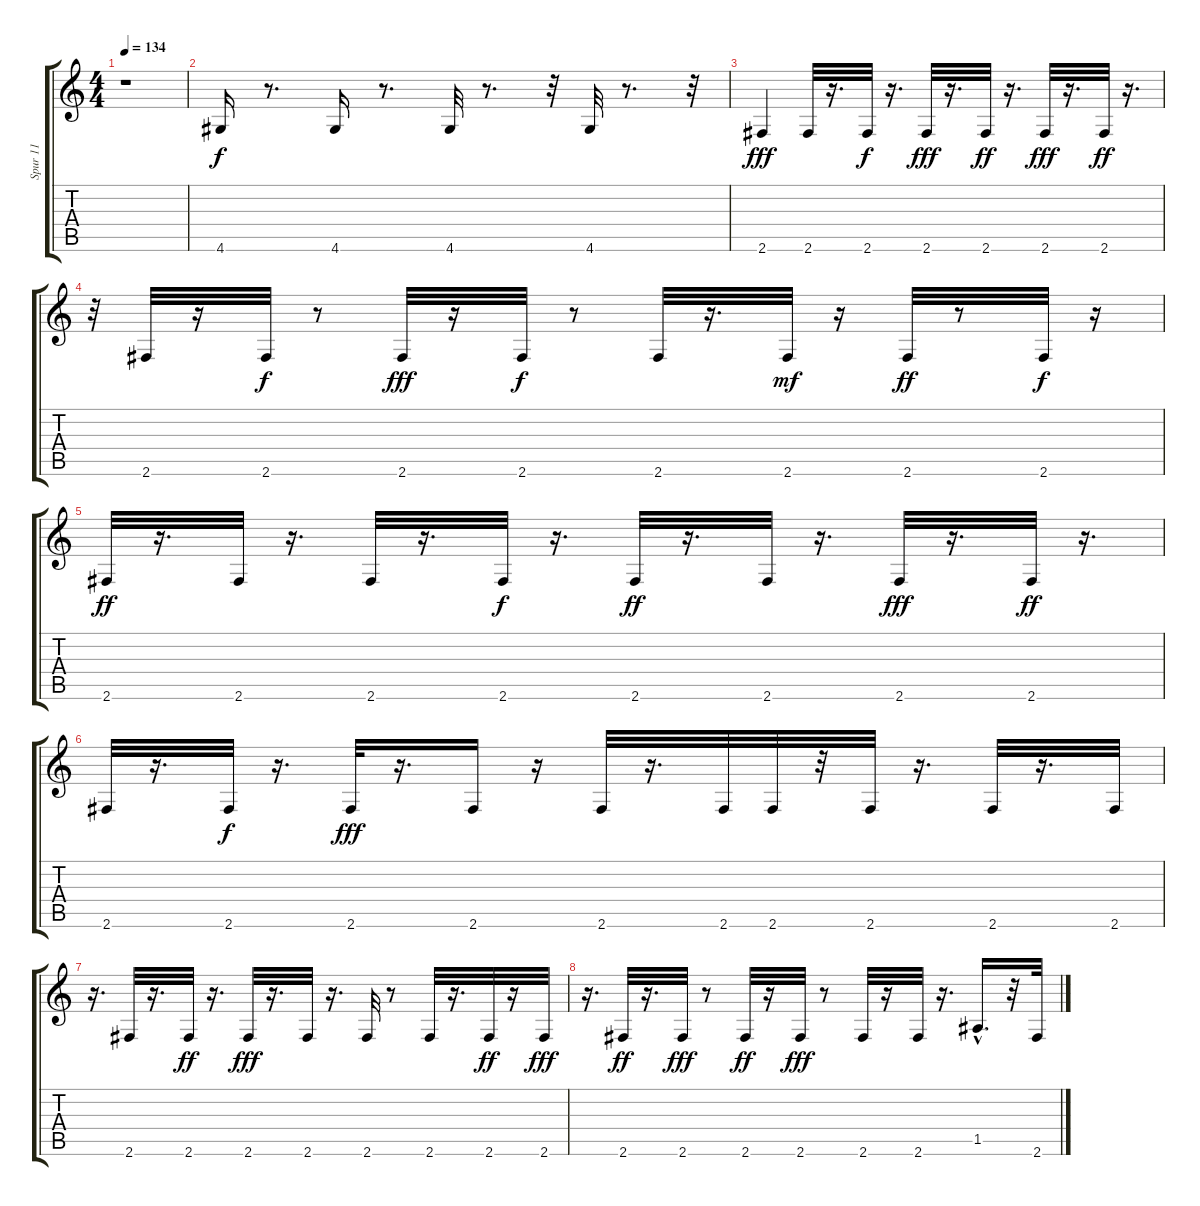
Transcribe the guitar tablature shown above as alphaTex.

\track ("Spur 11" "Spur 11") {instrument acousticguitarnylon}
\staff {score tabs}
\tuning (E4 B3 G3 D3 A2 E2) {hide}
\ts (4 4)
\tempo 134
\clef g2
\ks c
r.1{dy f instrument acousticguitarnylon} |
4.6.16 r.8{d} 4.6.16 r.8{d} 4.6.32 r.8{d} r.32 4.6.32 r.8{d} r.32 |
2.6.4{dy fff} 2.6.32 r.16{d} 2.6.32{dy f} r.16{d} 2.6.32{dy fff} r.16{d} 2.6.32{dy ff} r.16{d} 2.6.32{dy fff} r.16{d} 2.6.32{dy ff} r.16{d} |
r.32 2.6.32 r.16 2.6.32{dy f} r.8 2.6.32{dy fff} r.16 2.6.32{dy f} r.8 2.6.32 r.16{d} 2.6.32{dy mf} r.16 2.6.32{dy ff} r.8 2.6.32{dy f} r.16 |
2.6.32{dy ff} r.16{d} 2.6.32 r.16{d} 2.6.32 r.16{d} 2.6.32{dy f} r.16{d} 2.6.32{dy ff} r.16{d} 2.6.32 r.16{d} 2.6.32{dy fff} r.16{d} 2.6.32{dy ff} r.16{d} |
2.6.32 r.16{d} 2.6.32{dy f} r.16{d} 2.6.32{dy fff} r.16{d} 2.6.16 r.16 2.6.32 r.16{d} 2.6.32 2.6.32 r.32 2.6.32 r.16{d} 2.6.32 r.16{d} 2.6.32 |
r.16{d} 2.6.32 r.16{d} 2.6.32{dy ff} r.16{d} 2.6.32{dy fff} r.16{d} 2.6.32 r.16{d} 2.6.32 r.8 2.6.32 r.16{d} 2.6.32{dy ff} r.16 2.6.32{dy fff} |
r.16{d} 2.6.32{dy ff} r.16{d} 2.6.32{dy fff} r.8 2.6.32{dy ff} r.16 2.6.32{dy fff} r.8 2.6.32 r.16 2.6.32 r.16{d} 1.5{hac}.16{d} r.32 2.6.32
